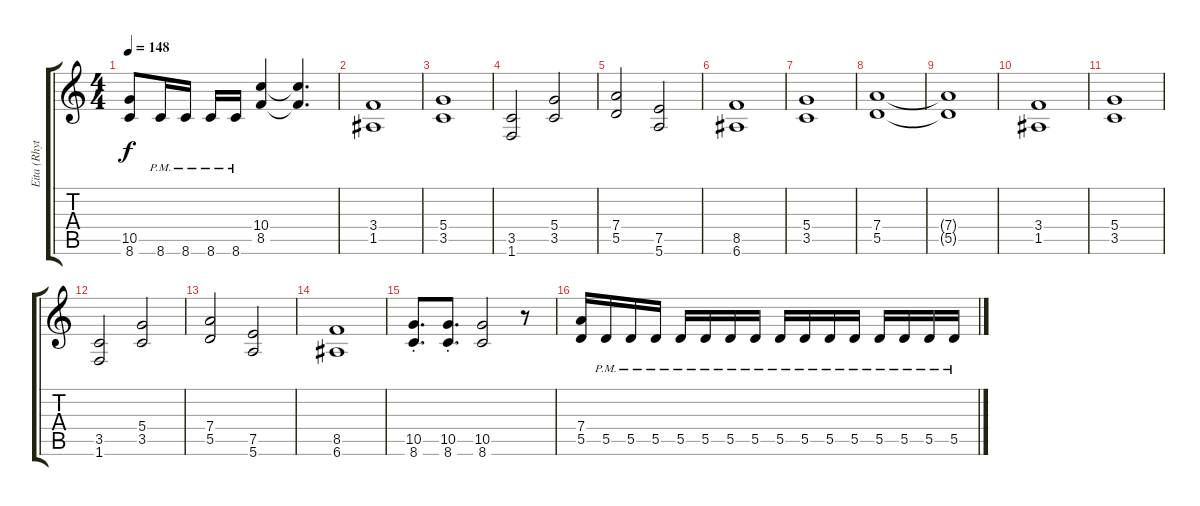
\track ("Eita (Rhythm G)" "Eita (Rhyt") {instrument overdrivenguitar}
\staff {score tabs}
\tuning (E4 B3 G3 D3 A2 E2) {hide}
\ts (4 4)
\tempo 148
\clef g2
\ks c
(10.5 8.6).8{dy f} 8.6{pm}.16 8.6{pm}.16 8.6{pm}.16 8.6{pm}.16 (10.4 8.5).4 (10.4{t} 8.5{t}).4{d} |
(3.4 1.5).1 |
(5.4 3.5).1 |
(3.5 1.6).2 (5.4 3.5).2 |
(7.4 5.5).2 (7.5 5.6).2 |
(8.5 6.6).1 |
(5.4 3.5).1 |
(7.4 5.5).1 |
(7.4{t} 5.5{t}).1 |
(3.4 1.5).1 |
(5.4 3.5).1 |
(3.5 1.6).2 (5.4 3.5).2 |
(7.4 5.5).2 (7.5 5.6).2 |
(8.5 6.6).1 |
(10.5{st} 8.6{st}).8{d} (10.5{st} 8.6{st}).8{d} (10.5 8.6).2 r.8 |
(7.4 5.5).16 5.5{pm}.16 5.5{pm}.16 5.5{pm}.16 5.5{pm}.16 5.5{pm}.16 5.5{pm}.16 5.5{pm}.16 5.5{pm}.16 5.5{pm}.16 5.5{pm}.16 5.5{pm}.16 5.5{pm}.16 5.5{pm}.16 5.5{pm}.16 5.5{pm}.16
